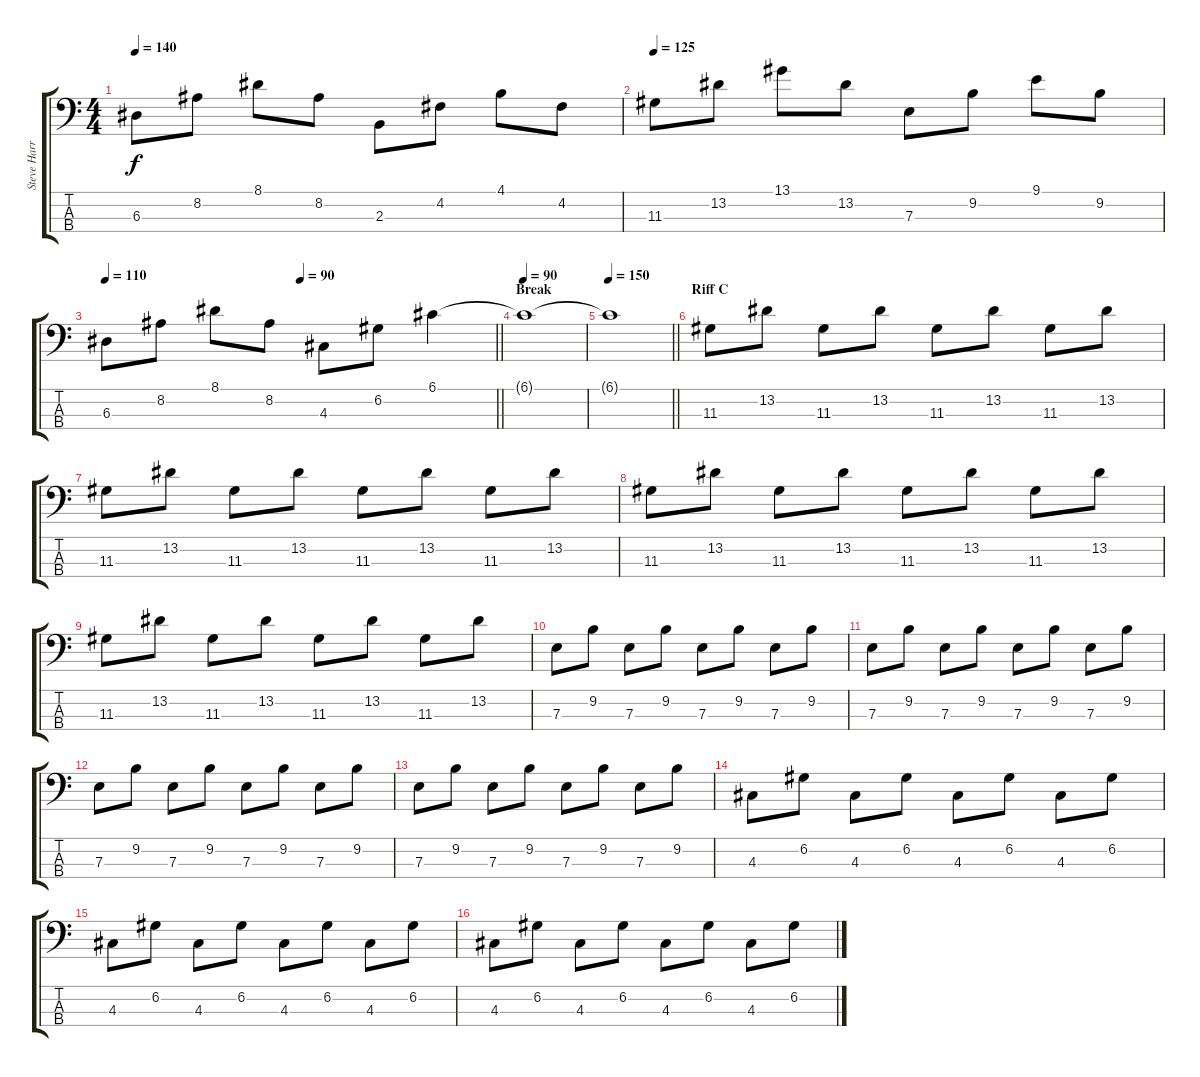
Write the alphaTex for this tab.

\track ("Steve Harris" "Steve Harr") {instrument electricbassfinger}
\staff {score tabs}
\tuning (G2 D2 A1 E1) {hide}
\ts (4 4)
\tempo 140
\clef f4
\ks c
6.3.8{dy f} 8.2.8 8.1.8 8.2.8 2.3.8 4.2.8 4.1.8 4.2.8 |
\tempo 125
11.3.8 13.2.8 13.1.8 13.2.8 7.3.8 9.2.8 9.1.8 9.2.8 |
\tempo 110
\tempo (90 0.5)
\barLineRight lightlight
6.3.8 8.2.8 8.1.8 8.2.8 4.3.8 6.2.8 6.1.4 |
\section ("" "Break")
\tempo 90
6.1{t}.1 |
\tempo 150
\barLineRight lightlight
6.1{t}.1 |
\section ("" "Riff C")
11.3.8{volume 10} 13.2.8 11.3.8 13.2.8 11.3.8 13.2.8 11.3.8 13.2.8 |
11.3.8 13.2.8 11.3.8 13.2.8 11.3.8 13.2.8 11.3.8 13.2.8 |
11.3.8 13.2.8 11.3.8 13.2.8 11.3.8 13.2.8 11.3.8 13.2.8 |
11.3.8 13.2.8 11.3.8 13.2.8 11.3.8 13.2.8 11.3.8 13.2.8 |
7.3.8 9.2.8 7.3.8 9.2.8 7.3.8 9.2.8 7.3.8 9.2.8 |
7.3.8 9.2.8 7.3.8 9.2.8 7.3.8 9.2.8 7.3.8 9.2.8 |
7.3.8 9.2.8 7.3.8 9.2.8 7.3.8 9.2.8 7.3.8 9.2.8 |
7.3.8 9.2.8 7.3.8 9.2.8 7.3.8 9.2.8 7.3.8 9.2.8 |
4.3.8 6.2.8 4.3.8 6.2.8 4.3.8 6.2.8 4.3.8 6.2.8 |
4.3.8 6.2.8 4.3.8 6.2.8 4.3.8 6.2.8 4.3.8 6.2.8 |
4.3.8 6.2.8 4.3.8 6.2.8 4.3.8 6.2.8 4.3.8 6.2.8
